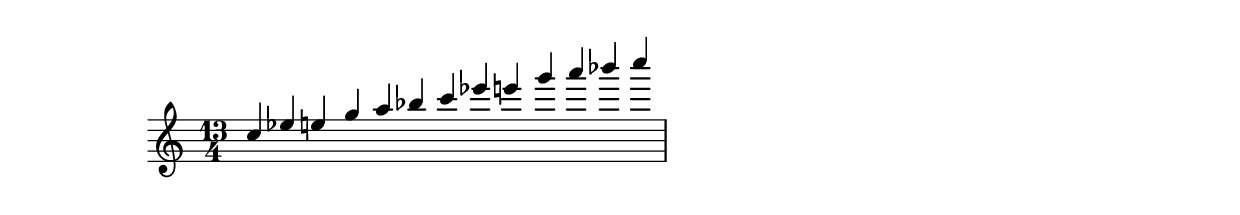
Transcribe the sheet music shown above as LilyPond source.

\version "2.18.2" \score { \new Staff << \new Voice { \set midiInstrument = #"piano" \voiceOne
 \key c \major \time 13/4
\override Voice.TextScript.font-size = #-4
 { c'' ees'' e'' g'' a'' bes'' c''' ees''' e''' g''' a''' bes''' c''''  } 
 } >> \layout { } \midi { \context { \Staff \remove "Staff_performer" }
\context { \Voice \consists "Staff_performer" } \tempo 2 = 60 } }
\paper{oddHeaderMarkup = ##f oddFooterMarkup = ##f}
